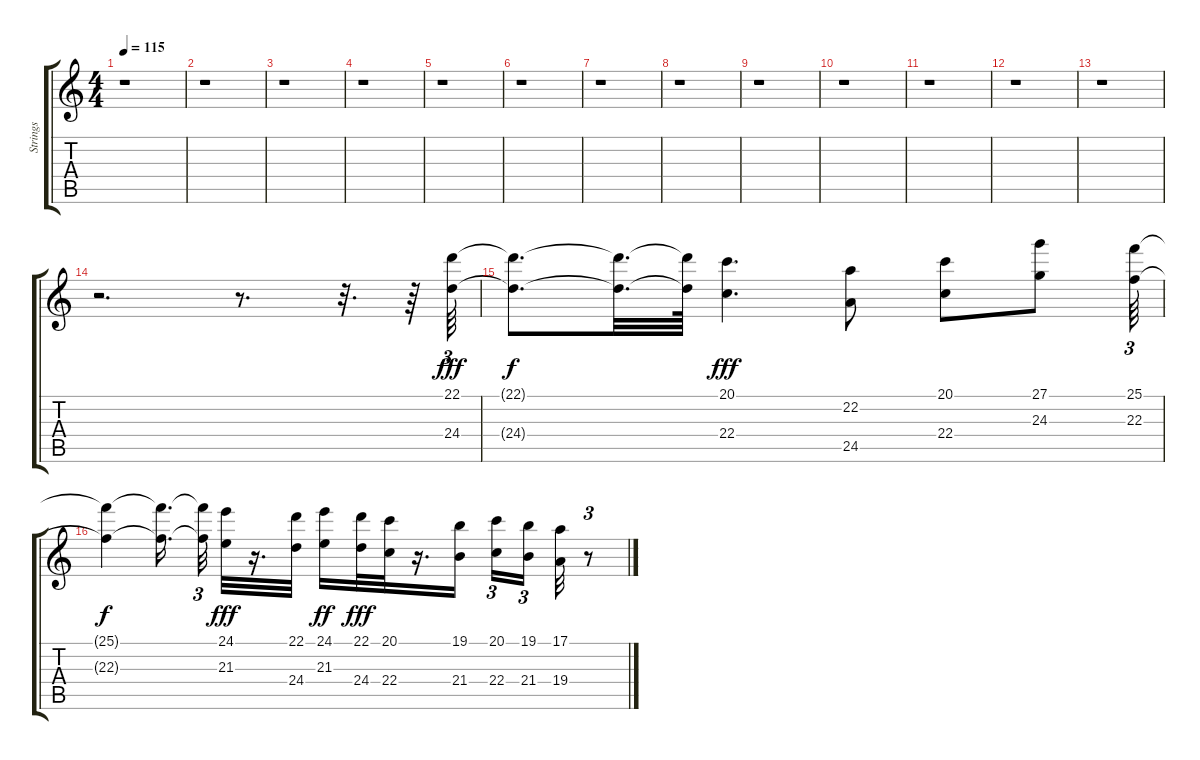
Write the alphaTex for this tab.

\track ("Strings" "Strings") {instrument stringensemble1}
\staff {score tabs}
\tuning (E4 B3 G3 D3 A2 E2) {hide}
\ts (4 4)
\tempo 115
\clef g2
\ks c
r.1{dy ff} |
r.1 |
r.1 |
r.1 |
r.1 |
r.1 |
r.1 |
r.1 |
r.1 |
r.1 |
r.1 |
r.1 |
r.1 |
r.2{d} r.8{d} r.32{d} r.64 (22.1 24.4).64{tu (3 2) dy fff} |
(22.1{t} 24.4{t}).8{d dy f} (22.1{t} 24.4{t}).32{d} (22.1{t} 24.4{t}).64 (20.1 22.4).4{d dy fff} (22.2 24.5).8 (20.1 22.4).8 (27.1 24.3).8 (25.1 22.3).64{tu (3 2)} |
(25.1{t} 22.3{t}).4{dy f} (25.1{t} 22.3{t}).16{d} (25.1{t} 22.3{t}).32{tu (3 2)} (24.1 21.3).32{dy fff} r.16{d} (22.1 24.4).32 (24.1 21.3).16{dy ff} (22.1 24.4).32{dy fff} (20.1 22.4).32 r.16{d} (19.1 21.4).16 (20.1 22.4).16{tu (3 2)} (19.1 21.4).16{tu (3 2)} (17.1 19.4).32 r.8{tu (3 2)}
